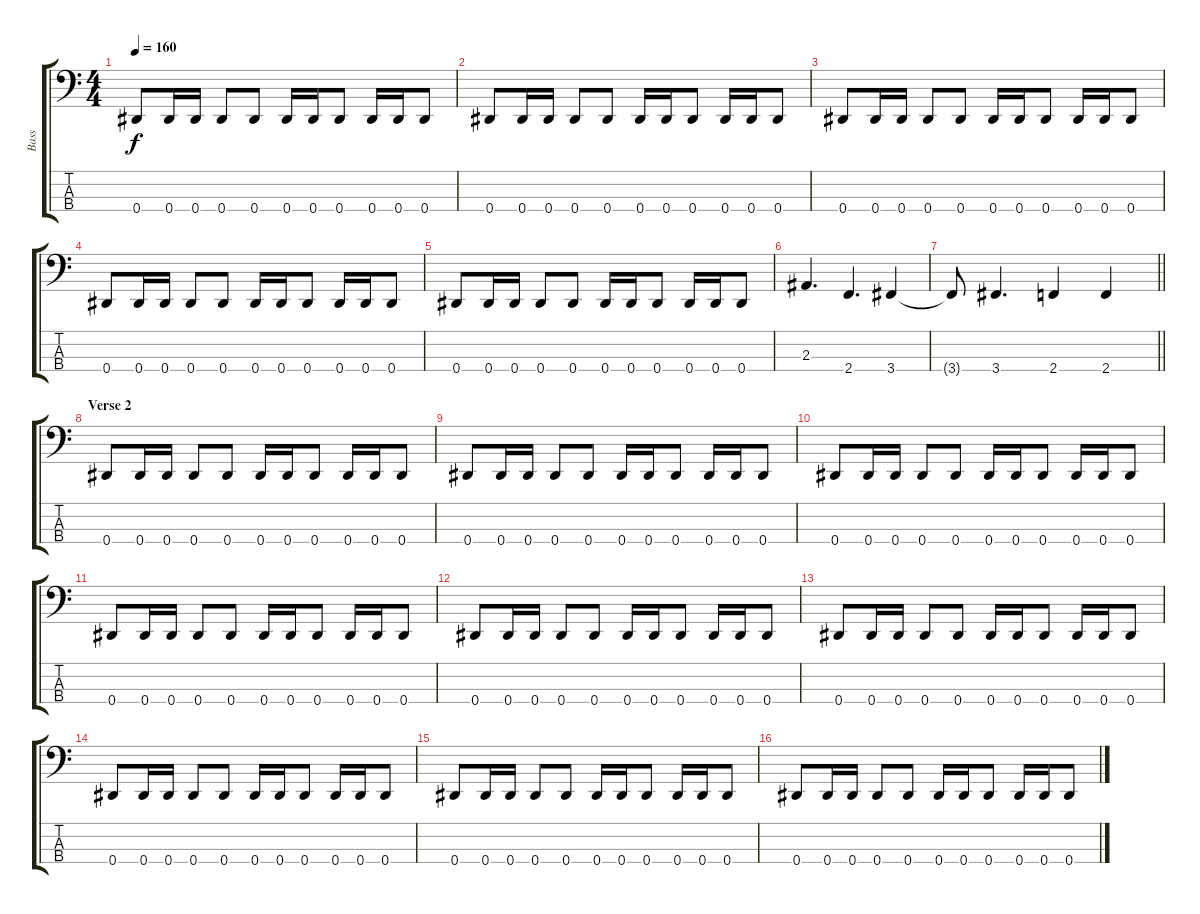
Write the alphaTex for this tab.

\track ("Bass" "Bass") {instrument electricbassfinger}
\staff {score tabs}
\tuning (Gb2 Db2 Ab1 Eb1) {hide}
\ts (4 4)
\tempo 160
\clef f4
\ks c
0.4.8{dy f} 0.4.16 0.4.16 0.4.8 0.4.8 0.4.16 0.4.16 0.4.8 0.4.16 0.4.16 0.4.8 |
0.4.8 0.4.16 0.4.16 0.4.8 0.4.8 0.4.16 0.4.16 0.4.8 0.4.16 0.4.16 0.4.8 |
0.4.8 0.4.16 0.4.16 0.4.8 0.4.8 0.4.16 0.4.16 0.4.8 0.4.16 0.4.16 0.4.8 |
0.4.8 0.4.16 0.4.16 0.4.8 0.4.8 0.4.16 0.4.16 0.4.8 0.4.16 0.4.16 0.4.8 |
0.4.8 0.4.16 0.4.16 0.4.8 0.4.8 0.4.16 0.4.16 0.4.8 0.4.16 0.4.16 0.4.8 |
2.3.4{d} 2.4.4{d} 3.4.4 |
\barLineRight lightlight
3.4{t}.8 3.4.4{d} 2.4.4 2.4.4 |
\section ("" "Verse 2")
0.4.8 0.4.16 0.4.16 0.4.8 0.4.8 0.4.16 0.4.16 0.4.8 0.4.16 0.4.16 0.4.8 |
0.4.8 0.4.16 0.4.16 0.4.8 0.4.8 0.4.16 0.4.16 0.4.8 0.4.16 0.4.16 0.4.8 |
0.4.8 0.4.16 0.4.16 0.4.8 0.4.8 0.4.16 0.4.16 0.4.8 0.4.16 0.4.16 0.4.8 |
0.4.8 0.4.16 0.4.16 0.4.8 0.4.8 0.4.16 0.4.16 0.4.8 0.4.16 0.4.16 0.4.8 |
0.4.8 0.4.16 0.4.16 0.4.8 0.4.8 0.4.16 0.4.16 0.4.8 0.4.16 0.4.16 0.4.8 |
0.4.8 0.4.16 0.4.16 0.4.8 0.4.8 0.4.16 0.4.16 0.4.8 0.4.16 0.4.16 0.4.8 |
0.4.8 0.4.16 0.4.16 0.4.8 0.4.8 0.4.16 0.4.16 0.4.8 0.4.16 0.4.16 0.4.8 |
0.4.8 0.4.16 0.4.16 0.4.8 0.4.8 0.4.16 0.4.16 0.4.8 0.4.16 0.4.16 0.4.8 |
0.4.8 0.4.16 0.4.16 0.4.8 0.4.8 0.4.16 0.4.16 0.4.8 0.4.16 0.4.16 0.4.8
